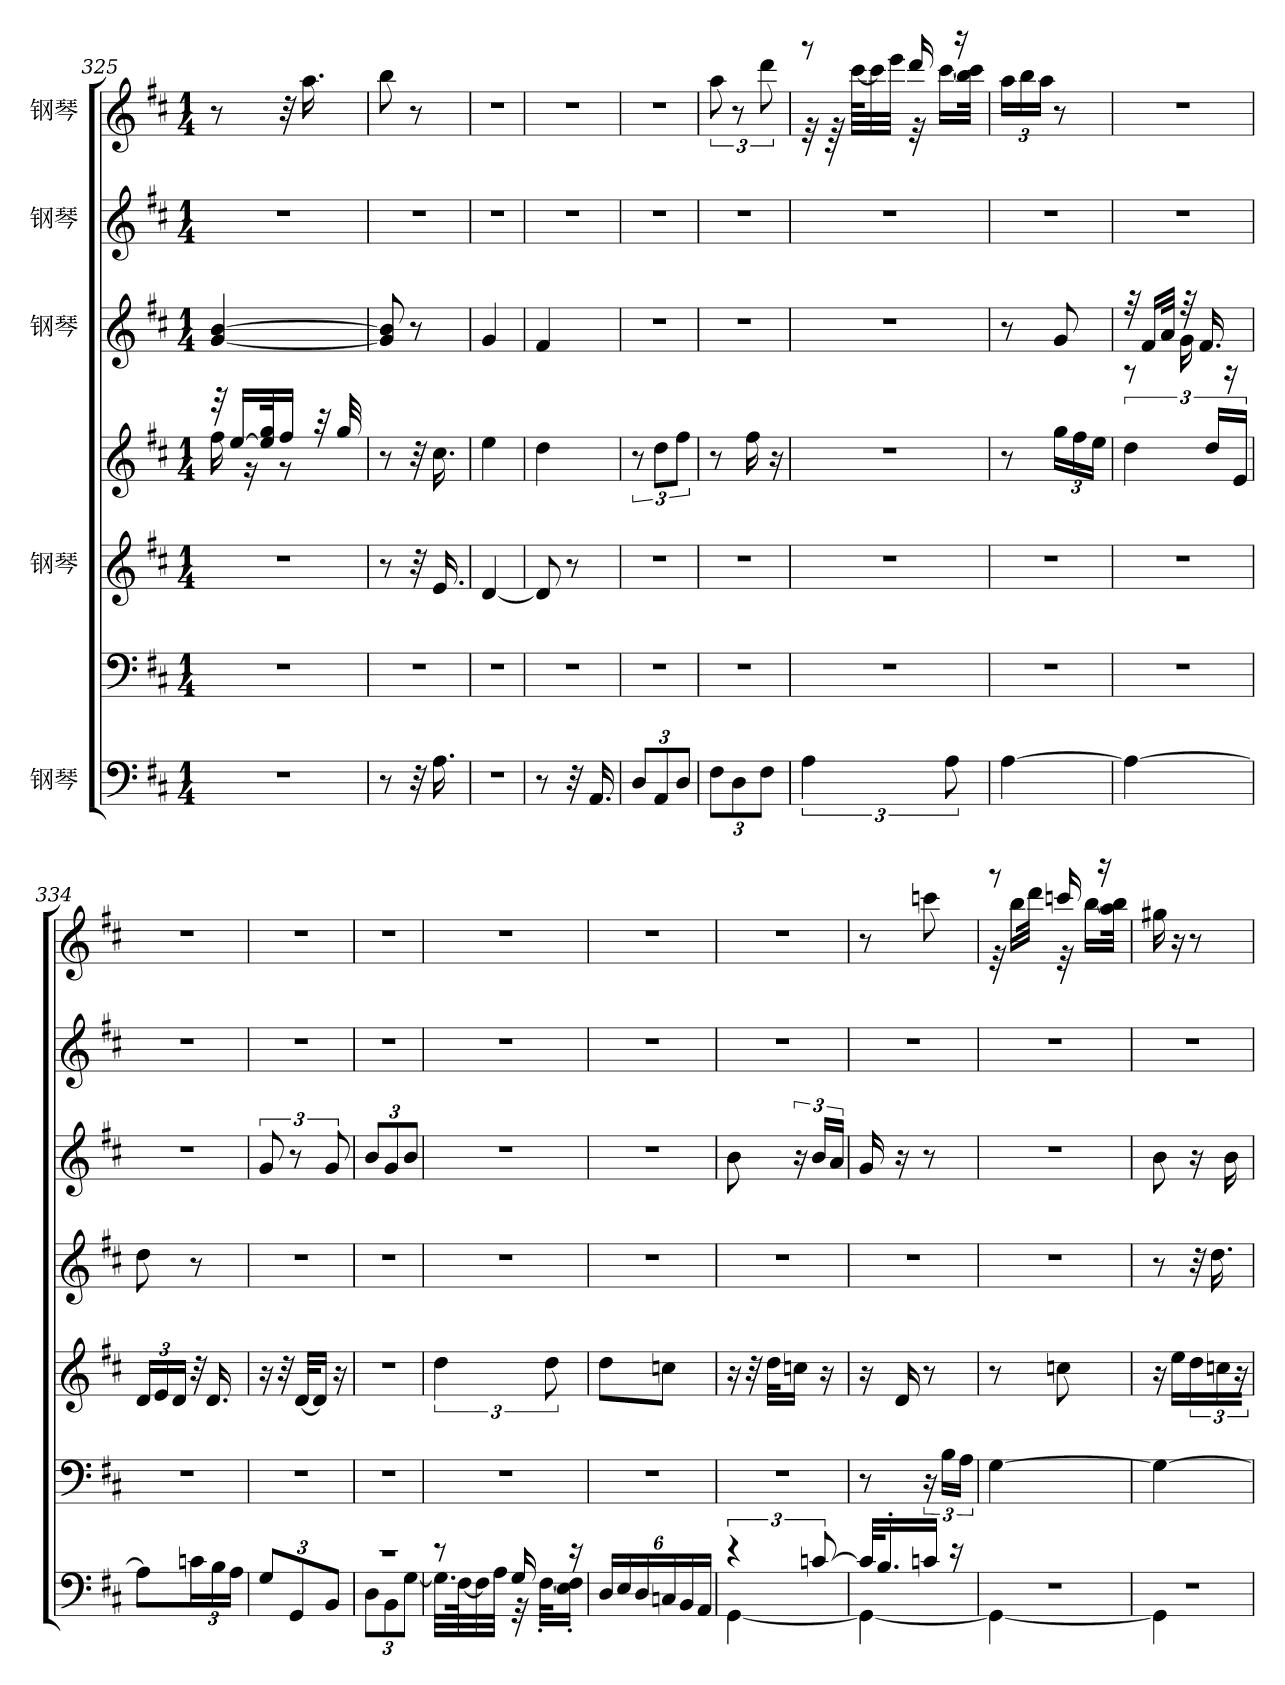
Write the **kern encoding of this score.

**kern	**kern	**kern	**kern	**kern	**kern	**kern
*part5	*part5	*part4	*part4	*part3	*part2	*part1
*staff7	*staff6	*staff5	*staff4	*staff3	*staff2	*staff1
*I"钢琴	*	*I"钢琴	*	*I"钢琴	*I"钢琴	*I"钢琴
*clefF4	*clefF4	*clefG2	*clefG2	*clefG2	*clefG2	*clefG2
*k[f#c#]	*k[f#c#]	*k[f#c#]	*k[f#c#]	*k[f#c#]	*k[f#c#]	*k[f#c#]
*M1/4	*M1/4	*M1/4	*M1/4	*M1/4	*M1/4	*M1/4
=325	=325	=325	=325	=325	=325	=325
*	*	*	*^	*	*	*
4r	4r	4r	32r	16ff#\	[4g/ [4b/	4r	8r
.	.	.	[16ee/LL	.	.	.	.
.	.	.	.	16r	.	.	.
.	.	.	32ee/] 32gg/K	.	.	.	.
.	.	.	16ff#/JJ	8r	.	.	32r
.	.	.	.	.	.	.	16.aa\
.	.	.	32r	.	.	.	.
.	.	.	32gg/	.	.	.	.
*	*	*	*v	*v	*	*	*
=326	=326	=326	=326	=326	=326	=326
8r	4r	8r	8r	8g/] 8b/]	4r	8bb\
32r	.	32r	32r	8r	.	8r
16.A\	.	16.e/	16.cc#\	.	.	.
=327	=327	=327	=327	=327	=327	=327
4r	4r	[4d/	4ee\	4g/	4r	4r
=328	=328	=328	=328	=328	=328	=328
8r	4r	8d/]	4dd\	4f#/	4r	4r
32r	.	8r	.	.	.	.
16.AA/	.	.	.	.	.	.
=329	=329	=329	=329	=329	=329	=329
*Xbrackettup	*	*	*	*	*	*
12D/L	4r	4r	12r	4r	4r	4r
12AA/	.	.	12dd\L	.	.	.
12D/J	.	.	12ff#\J	.	.	.
=330	=330	=330	=330	=330	=330	=330
12F#\L	4r	4r	8r	4r	4r	12aa\
12D\	.	.	.	.	.	12r
.	.	.	16ff#\	.	.	.
12F#\J	.	.	.	.	.	12ddd\
.	.	.	16r	.	.	.
!!LO:PB:g=z
=331	=331	=331	=331	=331	=331	=331
*brackettup	*	*	*	*	*	*
*	*	*	*	*	*	*^
6A\	4r	4r	4r	4r	4r	8r	32r
.	.	.	.	.	.	.	64r
.	.	.	.	.	.	.	[64ccc#\KLLL
.	.	.	.	.	.	.	32ccc#\]
.	.	.	.	.	.	.	32eee\JJJ
.	.	.	.	.	.	16ddd/	32r
.	.	.	.	.	.	.	[16ccc#\LL
12A\	.	.	.	.	.	.	.
.	.	.	.	.	.	16r	.
.	.	.	.	.	.	.	32bb\ 32ccc#\]JJk
*	*	*	*	*	*	*v	*v
=332	=332	=332	=332	=332	=332	=332
*	*	*	*	*	*	*Xbrackettup
[4A\	4r	4r	8r	8r	4r	24aa\LL
.	.	.	.	.	.	24bb\
.	.	.	.	.	.	24aa\JJ
*	*	*	*Xbrackettup	*	*	*
.	.	.	24gg\LL	8g/	.	8r
.	.	.	24ff#\	.	.	.
.	.	.	24ee\JJ	.	.	.
=333	=333	=333	=333	=333	=333	=333
*	*	*	*brackettup	*	*	*
*	*	*	*	*^	*	*
4A\_	4r	4r	6dd\	32r	8r	4r	4r
.	.	.	.	16f#/LL	.	.	.
.	.	.	.	32a/JJk	.	.	.
.	.	.	.	32r	16g\	.	.
.	.	.	.	16.f#/	.	.	.
.	.	.	24dd/LL	.	.	.	.
.	.	.	.	.	16r	.	.
.	.	.	24e/JJ	.	.	.	.
*	*	*	*	*v	*v	*	*
=334	=334	=334	=334	=334	=334	=334
*	*	*Xbrackettup	*	*	*	*
8A\L]	4r	24d/LL	8dd\	4r	4r	4r
.	.	24e/	.	.	.	.
.	.	24d/JJ	.	.	.	.
*Xbrackettup	*	*	*	*	*	*
24cn\L	.	32r	8r	.	.	.
.	.	16.d/	.	.	.	.
24B\	.	.	.	.	.	.
24A\JJ	.	.	.	.	.	.
=335	=335	=335	=335	=335	=335	=335
12G/L	4r	16r	4r	12g/	4r	4r
.	.	32r	.	.	.	.
12GG/	.	.	.	12r	.	.
.	.	[32d/KLL	.	.	.	.
.	.	16d/JJ]	.	.	.	.
12BB/J	.	.	.	12g/	.	.
.	.	16r	.	.	.	.
!!LO:PB:g=z
=336	=336	=336	=336	=336	=336	=336
*^	*	*	*	*	*	*
*	*	*	*	*	*Xbrackettup	*	*
4r	12D\L	4r	4r	4r	12b/L	4r	4r
.	12BB\	.	.	.	12g/	.	.
.	[12G\J	.	.	.	12b/J	.	.
=337	=337	=337	=337	=337	=337	=337	=337
*	*	*	*brackettup	*	*	*	*
8r	32.G\LLL]	4r	6dd\	4r	4r	4r	4r
.	[64F#\K	.	.	.	.	.	.
.	32F#\]	.	.	.	.	.	.
.	32A\JJJ	.	.	.	.	.	.
16G/	32r	.	.	.	.	.	.
.	[32F#'\KLL	.	.	.	.	.	.
.	.	.	12dd\	.	.	.	.
16r	16E\' 16F#\]'JJ	.	.	.	.	.	.
*v	*v	*	*	*	*	*	*
=338	=338	=338	=338	=338	=338	=338
24D/LL	4r	8dd\L	4r	4r	4r	4r
24E/	.	.	.	.	.	.
24D/	.	.	.	.	.	.
24Cn/	.	8ccn\J	.	.	.	.
24BB/	.	.	.	.	.	.
24AA/JJ	.	.	.	.	.	.
=339	=339	=339	=339	=339	=339	=339
*brackettup	*	*	*	*	*	*
*^	*	*	*	*	*	*
6r	[4GG\	4r	16r	4r	8b\	4r	4r
.	.	.	32r	.	.	.	.
.	.	.	32dd\KLL	.	.	.	.
*	*	*	*	*	*brackettup	*	*
.	.	.	16ccn\JJ	.	24r	.	.
[12cn/	.	.	.	.	24b/LL	.	.
.	.	.	16r	.	.	.	.
.	.	.	.	.	24a/JJ	.	.
=340	=340	=340	=340	=340	=340	=340	=340
32c/KLL]	4GG\_	8r	16r	4r	16g/	4r	8r
16.B'/	.	.	.	.	.	.	.
.	.	.	16d/	.	16r	.	.
16cn/JJ	.	24r	8r	.	8r	.	8cccn\
.	.	24B\LL	.	.	.	.	.
16r	.	.	.	.	.	.	.
.	.	24A\JJ	.	.	.	.	.
!!LO:PB:g=z
=341	=341	=341	=341	=341	=341	=341	=341
*	*	*	*	*	*	*	*^
4r	4GG\_	[4G\	8r	4r	4r	4r	8r	32r
.	.	.	.	.	.	.	.	16bb\LL
.	.	.	.	.	.	.	.	32ddd\JJk
.	.	.	8ccn\	.	.	.	16cccn/	32r
.	.	.	.	.	.	.	.	[16bb\LL
.	.	.	.	.	.	.	16r	.
.	.	.	.	.	.	.	.	32aa\ 32bb\]JJk
*	*	*	*	*	*	*	*v	*v
=342	=342	=342	=342	=342	=342	=342	=342
4r	4GG\]	4G\_	16r	8r	8b\	4r	16gg#X\
.	.	.	16ee\LL	.	.	.	16r
.	.	.	24dd\	32r	16r	.	8r
.	.	.	.	16.dd\	.	.	.
.	.	.	24ccn\JJ	.	.	.	.
.	.	.	.	.	16b\	.	.
.	.	.	24r	.	.	.	.
*v	*v	*	*	*	*	*	*
=	=	=	=	=	=	=
*-	*-	*-	*-	*-	*-	*-
